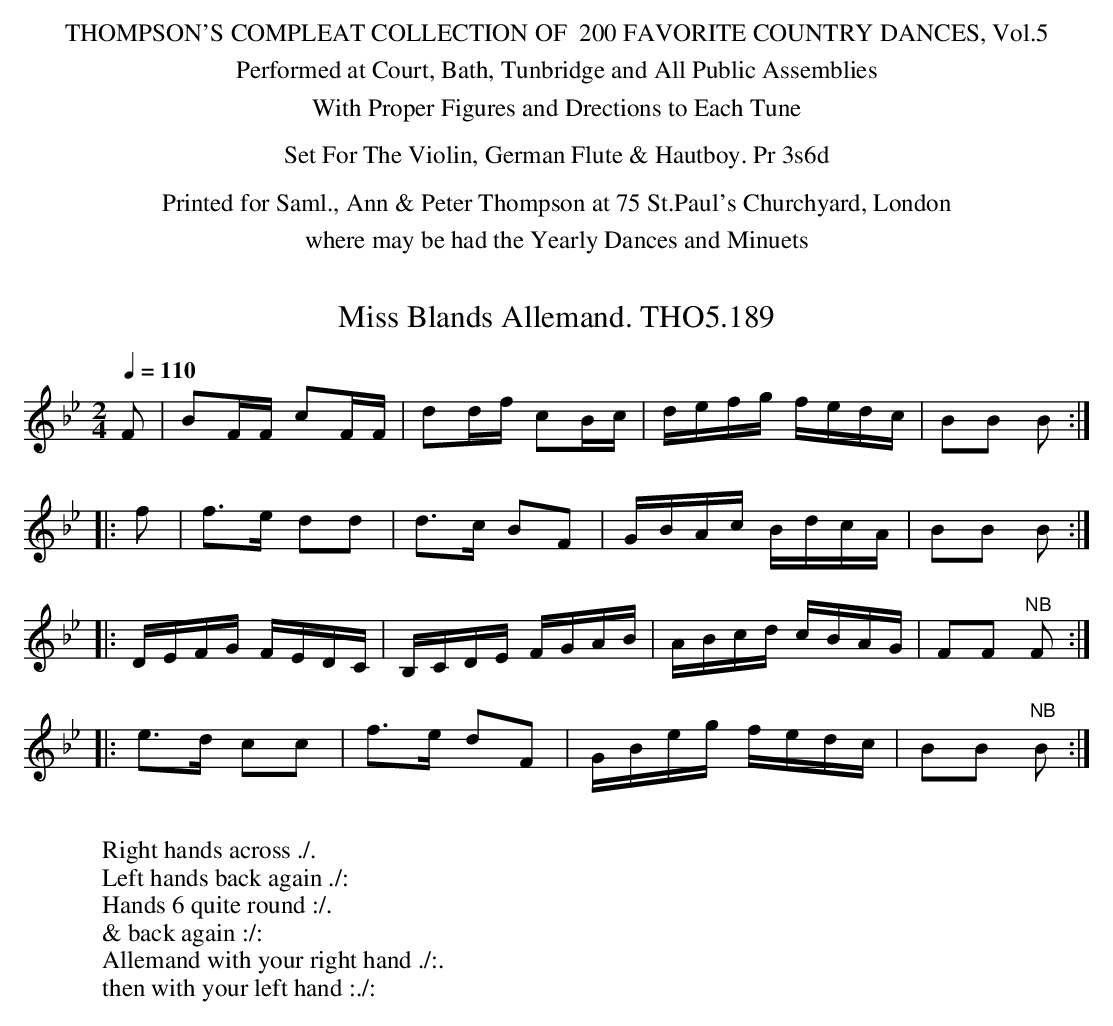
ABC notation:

X:1
T:Miss Blands Allemand. THO5.189
M:2/4
L:1/8
Q:1/4=110
K:Bb
F|BF/F/ cF/F/|dd/f/ cB/c/|d/e/f/g/ f/e/d/c/|BB B:|
|:f|f>e dd|d>c BF|G/B/A/c/ B/d/c/A/|BB B:|
|:D/E/F/G/ F/E/D/C/ |B,/C/D/E/ F/G/A/B/|A/B/c/d/ c/B/A/G/|FF "^NB"F:|
|:e>d cc|f>e dF|G/B/e/g/ f/e/d/c/|BB "NB"B:|
W:
W:Right hands across ./.
W:Left hands back again ./:
W:Hands 6 quite round :/.
W:& back again :/:
W:Allemand with your right hand ./:.
W:then with your left hand :./:
